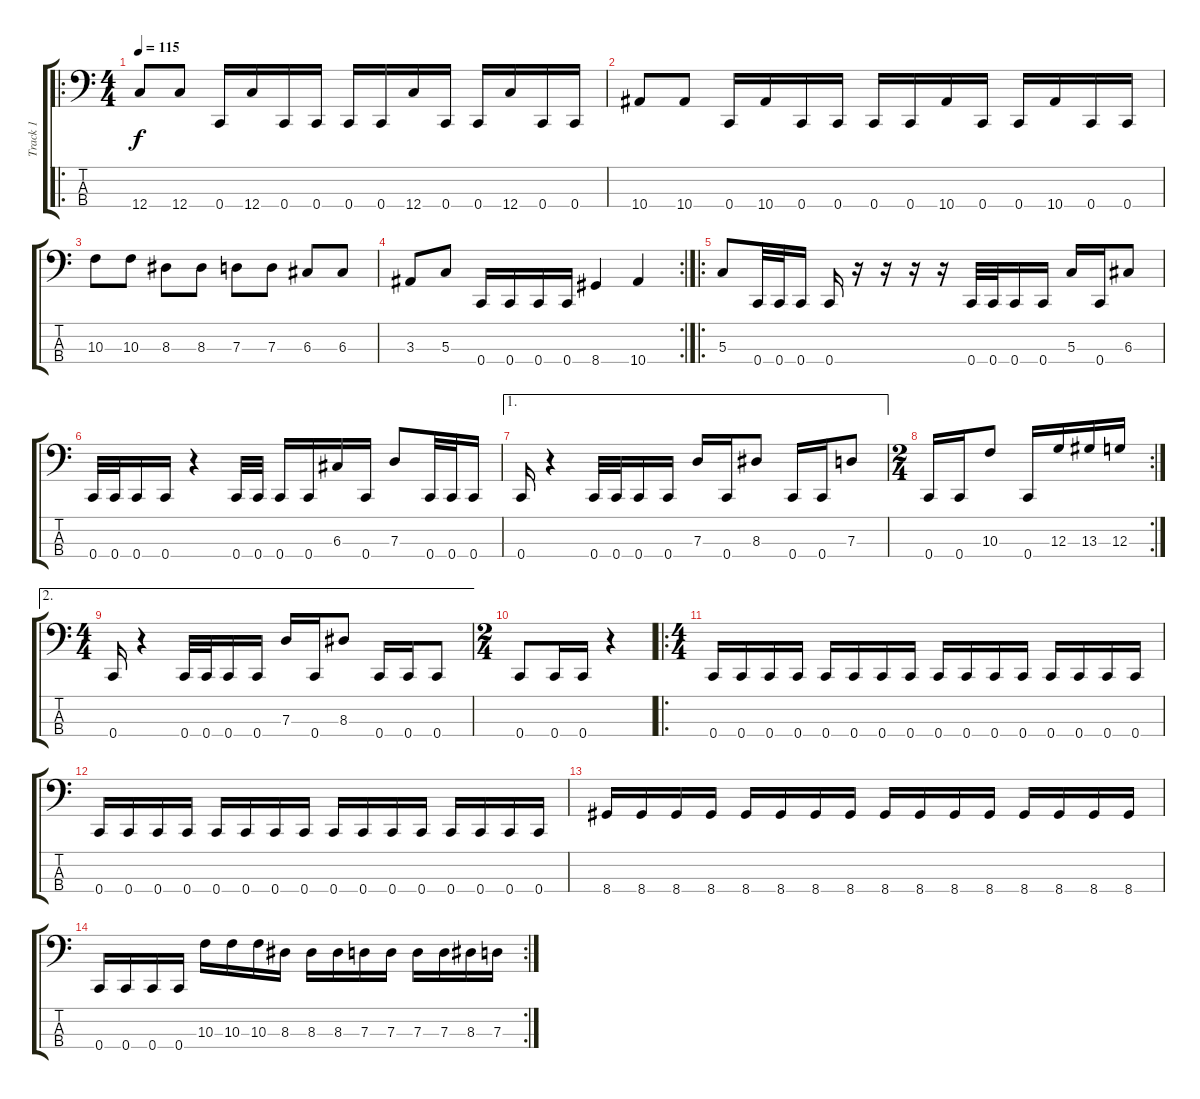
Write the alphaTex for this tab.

\track ("Track 1" "Track 1") {instrument electricbasspick}
\staff {score tabs}
\tuning (F2 C2 G1 C1) {hide}
\ro
\ts (4 4)
\tempo 115
\clef f4
\ks c
12.4.8{dy f} 12.4.8 0.4.16 12.4.16 0.4.16 0.4.16 0.4.16 0.4.16 12.4.16 0.4.16 0.4.16 12.4.16 0.4.16 0.4.16 |
10.4.8 10.4.8 0.4.16 10.4.16 0.4.16 0.4.16 0.4.16 0.4.16 10.4.16 0.4.16 0.4.16 10.4.16 0.4.16 0.4.16 |
10.3.8 10.3.8 8.3.8 8.3.8 7.3.8 7.3.8 6.3.8 6.3.8 |
\rc 2
3.3.8 5.3.8 0.4.16 0.4.16 0.4.16 0.4.16 8.4.4 10.4.4 |
\ro
5.3.8 0.4.32 0.4.32 0.4.16 0.4.16 r.16 r.16 r.16 r.16 0.4.32 0.4.32 0.4.16 0.4.16 5.3.16 0.4.16 6.3.8 |
0.4.32 0.4.32 0.4.16 0.4.16 r.4 0.4.32 0.4.32 0.4.16 0.4.16 6.3.16 0.4.16 7.3.8 0.4.32 0.4.32 0.4.16 |
\ae 1
0.4.16 r.4 0.4.32 0.4.32 0.4.16 0.4.16 7.3.16 0.4.16 8.3.8 0.4.16 0.4.16 7.3.8 |
\rc 2
\ts (2 4)
0.4.16 0.4.16 10.3.8 0.4.16 12.3.16 13.3.16 12.3.16 |
\ae 2
\ts (4 4)
0.4.16 r.4 0.4.32 0.4.32 0.4.16 0.4.16 7.3.16 0.4.16 8.3.8 0.4.16 0.4.16 0.4.8 |
\ts (2 4)
0.4.8 0.4.16 0.4.16 r.4 |
\ro
\ts (4 4)
0.4.16 0.4.16 0.4.16 0.4.16 0.4.16 0.4.16 0.4.16 0.4.16 0.4.16 0.4.16 0.4.16 0.4.16 0.4.16 0.4.16 0.4.16 0.4.16 |
0.4.16 0.4.16 0.4.16 0.4.16 0.4.16 0.4.16 0.4.16 0.4.16 0.4.16 0.4.16 0.4.16 0.4.16 0.4.16 0.4.16 0.4.16 0.4.16 |
8.4.16 8.4.16 8.4.16 8.4.16 8.4.16 8.4.16 8.4.16 8.4.16 8.4.16 8.4.16 8.4.16 8.4.16 8.4.16 8.4.16 8.4.16 8.4.16 |
\rc 2
0.4.16 0.4.16 0.4.16 0.4.16 10.3.16 10.3.16 10.3.16 8.3.16 8.3.16 8.3.16 7.3.16 7.3.16 7.3.16 7.3.16 8.3.16 7.3.16
